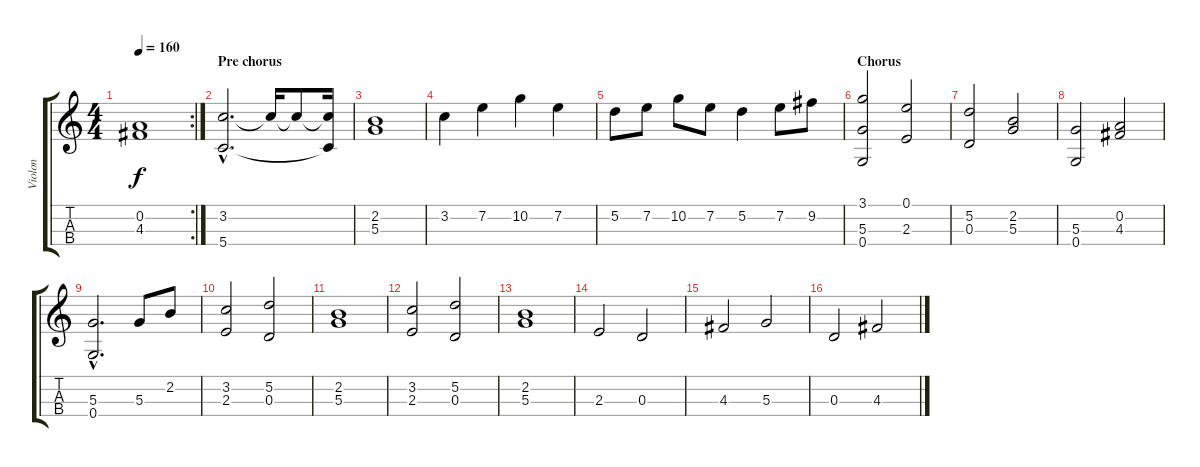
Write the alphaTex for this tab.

\track ("Violon" "Violon") {instrument violin}
\staff {score tabs}
\tuning (E5 A4 D4 G3) {hide}
\rc 2
\ts (4 4)
\tempo 160
\clef g2
\ks c
(0.2 4.3).1{dy f} |
\section ("" "Pre chorus")
(3.2{hac} 5.4{hac}).2{d} 3.2{t}.16 3.2{t}.8 (3.2{t} 5.4{t}).16 |
(2.2 5.3).1 |
3.2.4 7.2.4 10.2.4 7.2.4 |
5.2.8 7.2.8 10.2.8 7.2.8 5.2.4 7.2.8 9.2.8 |
\section ("" "Chorus")
(3.1 5.3 0.4).2 (0.1 2.3).2 |
(5.2 0.3).2 (2.2 5.3).2 |
(5.3 0.4).2 (0.2 4.3).2 |
(5.3{hac} 0.4{hac}).2{d} 5.3.8 2.2.8 |
(3.2 2.3).2 (5.2 0.3).2 |
(2.2 5.3).1 |
(3.2 2.3).2 (5.2 0.3).2 |
(2.2 5.3).1 |
2.3.2 0.3.2 |
4.3.2 5.3.2 |
0.3.2 4.3.2
